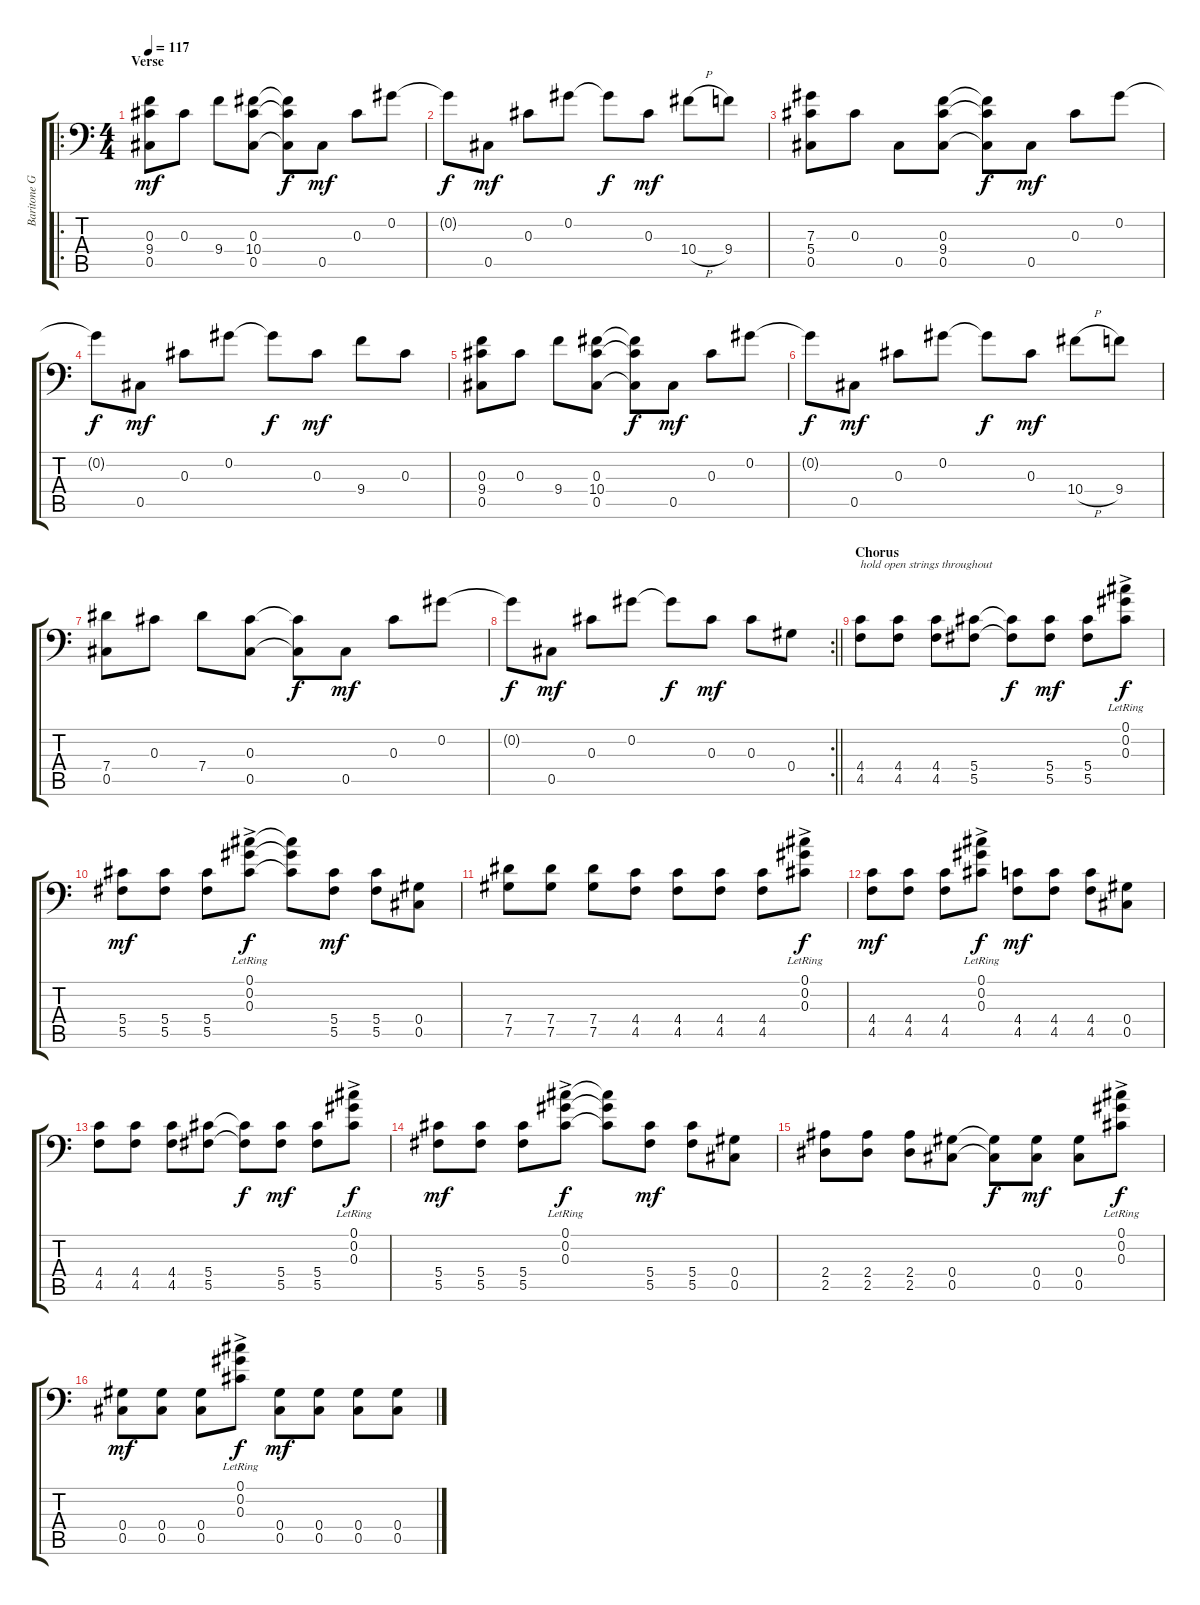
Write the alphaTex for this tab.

\track ("Baritone Gtr. 1" "Baritone G") {instrument electricguitarclean}
\staff {score tabs}
\tuning (Db4 Ab3 Db3 Ab2 Db2 Ab1) {hide}
\ro
\ts (4 4)
\section ("" "Verse")
\tempo 117
\clef f4
\ks c
(0.3 9.4 0.5).8{dy mf} 0.3.8 9.4.8 (0.3 10.4 0.5).8 (0.3{t} 10.4{t} 0.5{t}).8{dy f} 0.5.8{dy mf} 0.3.8 0.2.8 |
0.2{t}.8{dy f} 0.5.8{dy mf} 0.3.8 0.2.8 0.2{t}.8{dy f} 0.3.8{dy mf} 10.4{h}.8 9.4.8 |
(7.3 5.4 0.5).8 0.3.8 0.5.8 (0.3 9.4 0.5).8 (0.3{t} 9.4{t} 0.5{t}).8{dy f} 0.5.8{dy mf} 0.3.8 0.2.8 |
0.2{t}.8{dy f} 0.5.8{dy mf} 0.3.8 0.2.8 0.2{t}.8{dy f} 0.3.8{dy mf} 9.4.8 0.3.8 |
(0.3 9.4 0.5).8 0.3.8 9.4.8 (0.3 10.4 0.5).8 (0.3{t} 10.4{t} 0.5{t}).8{dy f} 0.5.8{dy mf} 0.3.8 0.2.8 |
0.2{t}.8{dy f} 0.5.8{dy mf} 0.3.8 0.2.8 0.2{t}.8{dy f} 0.3.8{dy mf} 10.4{h}.8 9.4.8 |
(7.4 0.5).8 0.3.8 7.4.8 (0.3 0.5).8 (0.3{t} 0.5{t}).8{dy f} 0.5.8{dy mf} 0.3.8 0.2.8 |
\rc 2
\barLineRight lightlight
0.2{t}.8{dy f} 0.5.8{dy mf} 0.3.8 0.2.8 0.2{t}.8{dy f} 0.3.8{dy mf} 0.3.8 0.4.8 |
\section ("" "Chorus")
(4.4 4.5).8{txt "hold open strings throughout"} (4.4 4.5).8 (4.4 4.5).8 (5.4 5.5).8 (5.4{t} 5.5{t}).8{dy f} (5.4 5.5).8{dy mf} (5.4 5.5).8 (0.1{ac lr} 0.2{ac lr} 0.3{ac lr}).8{dy f} |
(5.4 5.5).8{dy mf} (5.4 5.5).8 (5.4 5.5).8 (0.1{ac lr} 0.2{ac lr} 0.3{ac lr}).8{dy f} (0.1{t} 0.2{t} 0.3{t}).8 (5.4 5.5).8{dy mf} (5.4 5.5).8 (0.4 0.5).8 |
(7.4 7.5).8 (7.4 7.5).8 (7.4 7.5).8 (4.4 4.5).8 (4.4 4.5).8 (4.4 4.5).8 (4.4 4.5).8 (0.1{ac lr} 0.2{ac lr} 0.3{ac lr}).8{dy f} |
(4.4 4.5).8{dy mf} (4.4 4.5).8 (4.4 4.5).8 (0.1{ac lr} 0.2{ac lr} 0.3{ac lr}).8{dy f} (4.4 4.5).8{dy mf} (4.4 4.5).8 (4.4 4.5).8 (0.4 0.5).8 |
(4.4 4.5).8 (4.4 4.5).8 (4.4 4.5).8 (5.4 5.5).8 (5.4{t} 5.5{t}).8{dy f} (5.4 5.5).8{dy mf} (5.4 5.5).8 (0.1{ac lr} 0.2{ac lr} 0.3{ac lr}).8{dy f} |
(5.4 5.5).8{dy mf} (5.4 5.5).8 (5.4 5.5).8 (0.1{ac lr} 0.2{ac lr} 0.3{ac lr}).8{dy f} (0.1{t} 0.2{t} 0.3{t}).8 (5.4 5.5).8{dy mf} (5.4 5.5).8 (0.4 0.5).8 |
(2.4 2.5).8 (2.4 2.5).8 (2.4 2.5).8 (0.4 0.5).8 (0.4{t} 0.5{t}).8{dy f} (0.4 0.5).8{dy mf} (0.4 0.5).8 (0.1{ac lr} 0.2{ac lr} 0.3{ac lr}).8{dy f} |
(0.4 0.5).8{dy mf} (0.4 0.5).8 (0.4 0.5).8 (0.1{ac lr} 0.2{ac lr} 0.3{ac lr}).8{dy f} (0.4 0.5).8{dy mf} (0.4 0.5).8 (0.4 0.5).8 (0.4 0.5).8
